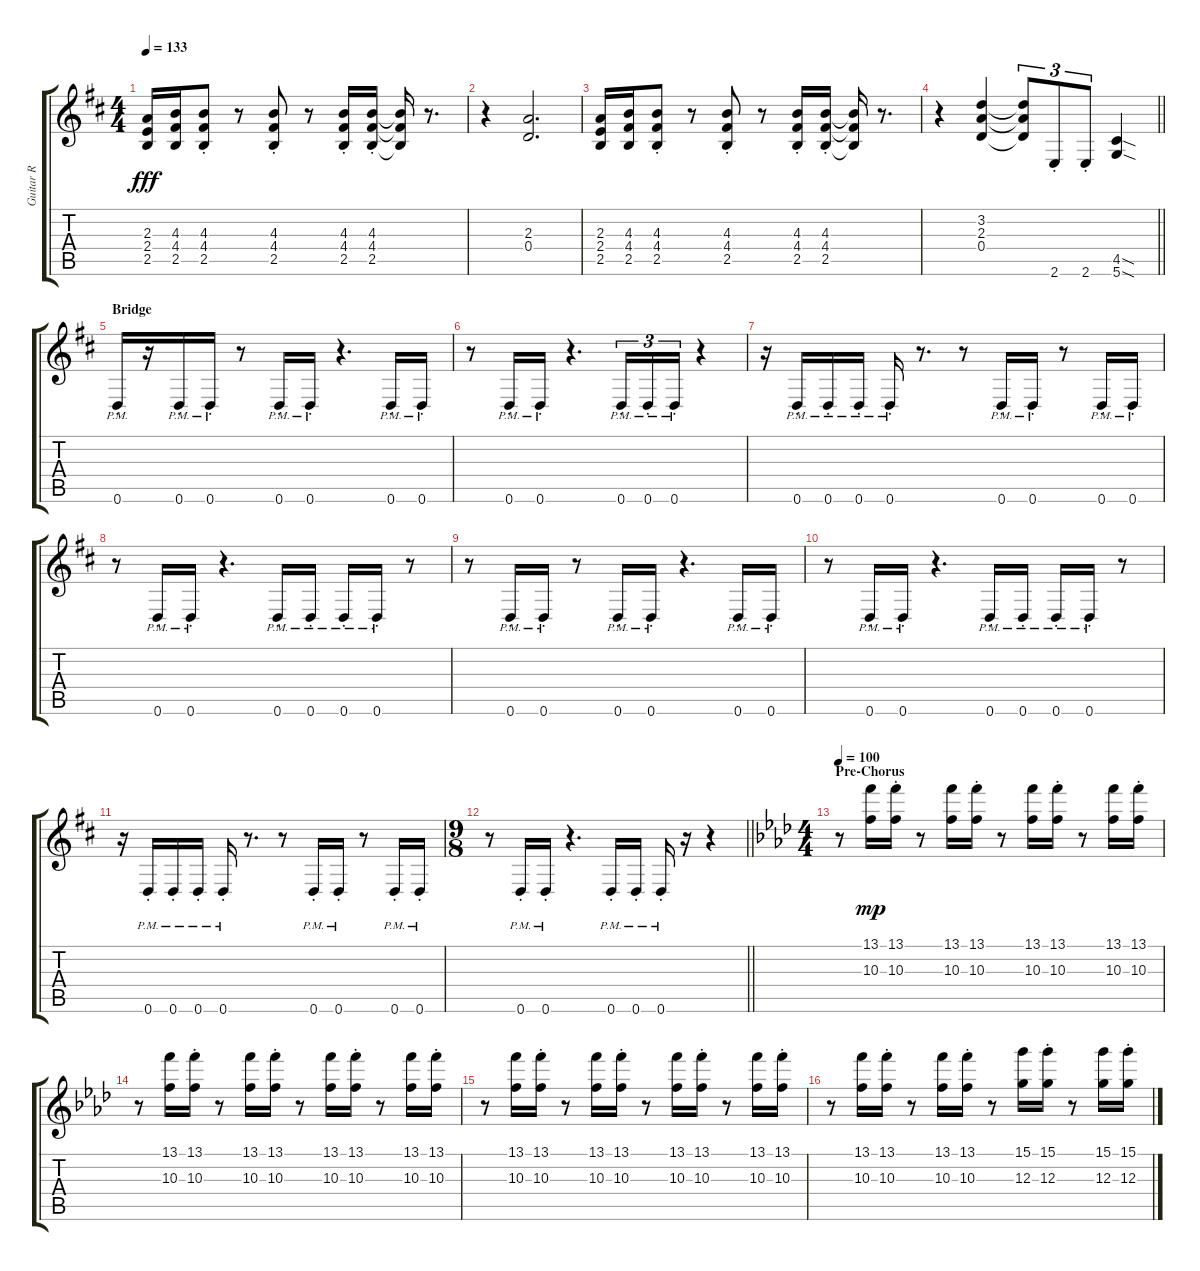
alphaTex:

\track ("Guitar R" "Guitar R") {instrument distortionguitar}
\staff {score tabs}
\tuning (E4 B3 G3 D3 A2 D2) {hide}
\ts (4 4)
\tempo 133
\clef g2
\ks d
(2.3 2.4 2.5).16{dy fff} (4.3 4.4 2.5).16 (4.3{st} 4.4{st} 2.5{st}).8 r.8 (4.3{st} 4.4{st} 2.5{st}).8 r.8 (4.3{st} 4.4{st} 2.5{st}).16 (4.3{st} 4.4{st} 2.5{st}).16 (4.3{t} 4.4{t} 2.5{t}).16 r.8{d} |
r.4 (2.3 0.4).2{d} |
(2.3 2.4 2.5).16 (4.3 4.4 2.5).16 (4.3{st} 4.4{st} 2.5{st}).8 r.8 (4.3{st} 4.4{st} 2.5{st}).8 r.8 (4.3{st} 4.4{st} 2.5{st}).16 (4.3{st} 4.4{st} 2.5{st}).16 (4.3{t} 4.4{t} 2.5{t}).16 r.8{d} |
\barLineRight lightlight
r.4 (3.2 2.3 0.4).4 (3.2{t} 2.3{t} 0.4{t}).8{tu (3 2)} 2.6{st}.8{tu (3 2)} 2.6{st}.8{tu (3 2)} (4.5{sod} 5.6{sod}).4 |
\section ("" "Bridge")
0.6{pm st}.16 r.16 0.6{pm st}.16 0.6{pm st}.16 r.8 0.6{pm st}.16 0.6{pm st}.16 r.4{d} 0.6{pm st}.16 0.6{pm st}.16 |
r.8 0.6{pm st}.16 0.6{pm st}.16 r.4{d} 0.6{pm st}.16{tu (3 2)} 0.6{pm st}.16{tu (3 2)} 0.6{pm st}.16{tu (3 2)} r.4 |
r.16 0.6{pm st}.16 0.6{pm st}.16 0.6{pm st}.16 0.6{pm st}.16 r.8{d} r.8 0.6{pm st}.16 0.6{pm st}.16 r.8 0.6{pm st}.16 0.6{pm st}.16 |
r.8 0.6{pm st}.16 0.6{pm st}.16 r.4{d} 0.6{pm st}.16 0.6{pm st}.16 0.6{pm st}.16 0.6{pm st}.16 r.8 |
r.8 0.6{pm st}.16 0.6{pm st}.16 r.8 0.6{pm st}.16 0.6{pm st}.16 r.4{d} 0.6{pm st}.16 0.6{pm st}.16 |
r.8 0.6{pm st}.16 0.6{pm st}.16 r.4{d} 0.6{pm st}.16 0.6{pm st}.16 0.6{pm st}.16 0.6{pm st}.16 r.8 |
r.16 0.6{pm st}.16 0.6{pm st}.16 0.6{pm st}.16 0.6{pm st}.16 r.8{d} r.8 0.6{pm st}.16 0.6{pm st}.16 r.8 0.6{pm st}.16 0.6{pm st}.16 |
\ts (9 8)
\barLineRight lightlight
r.8 0.6{pm st}.16 0.6{pm st}.16 r.4{d} 0.6{pm st}.16 0.6{pm st}.16 0.6{pm st}.16 r.16 r.4 |
\ts (4 4)
\section ("" "Pre-Chorus")
\tempo 100
\ks ab
r.8 (13.1 10.3).16{dy mp} (13.1{st} 10.3{st}).16 r.8 (13.1 10.3).16 (13.1{st} 10.3{st}).16 r.8 (13.1 10.3).16 (13.1{st} 10.3{st}).16 r.8 (13.1 10.3).16 (13.1{st} 10.3{st}).16 |
r.8 (13.1 10.3).16 (13.1{st} 10.3{st}).16 r.8 (13.1 10.3).16 (13.1{st} 10.3{st}).16 r.8 (13.1 10.3).16 (13.1{st} 10.3{st}).16 r.8 (13.1 10.3).16 (13.1{st} 10.3{st}).16 |
r.8 (13.1 10.3).16 (13.1{st} 10.3{st}).16 r.8 (13.1 10.3).16 (13.1{st} 10.3{st}).16 r.8 (13.1 10.3).16 (13.1{st} 10.3{st}).16 r.8 (13.1 10.3).16 (13.1{st} 10.3{st}).16 |
r.8 (13.1 10.3).16 (13.1{st} 10.3{st}).16 r.8 (13.1 10.3).16 (13.1{st} 10.3{st}).16 r.8 (15.1 12.3).16 (15.1{st} 12.3{st}).16 r.8 (15.1 12.3).16 (15.1{st} 12.3{st}).16
